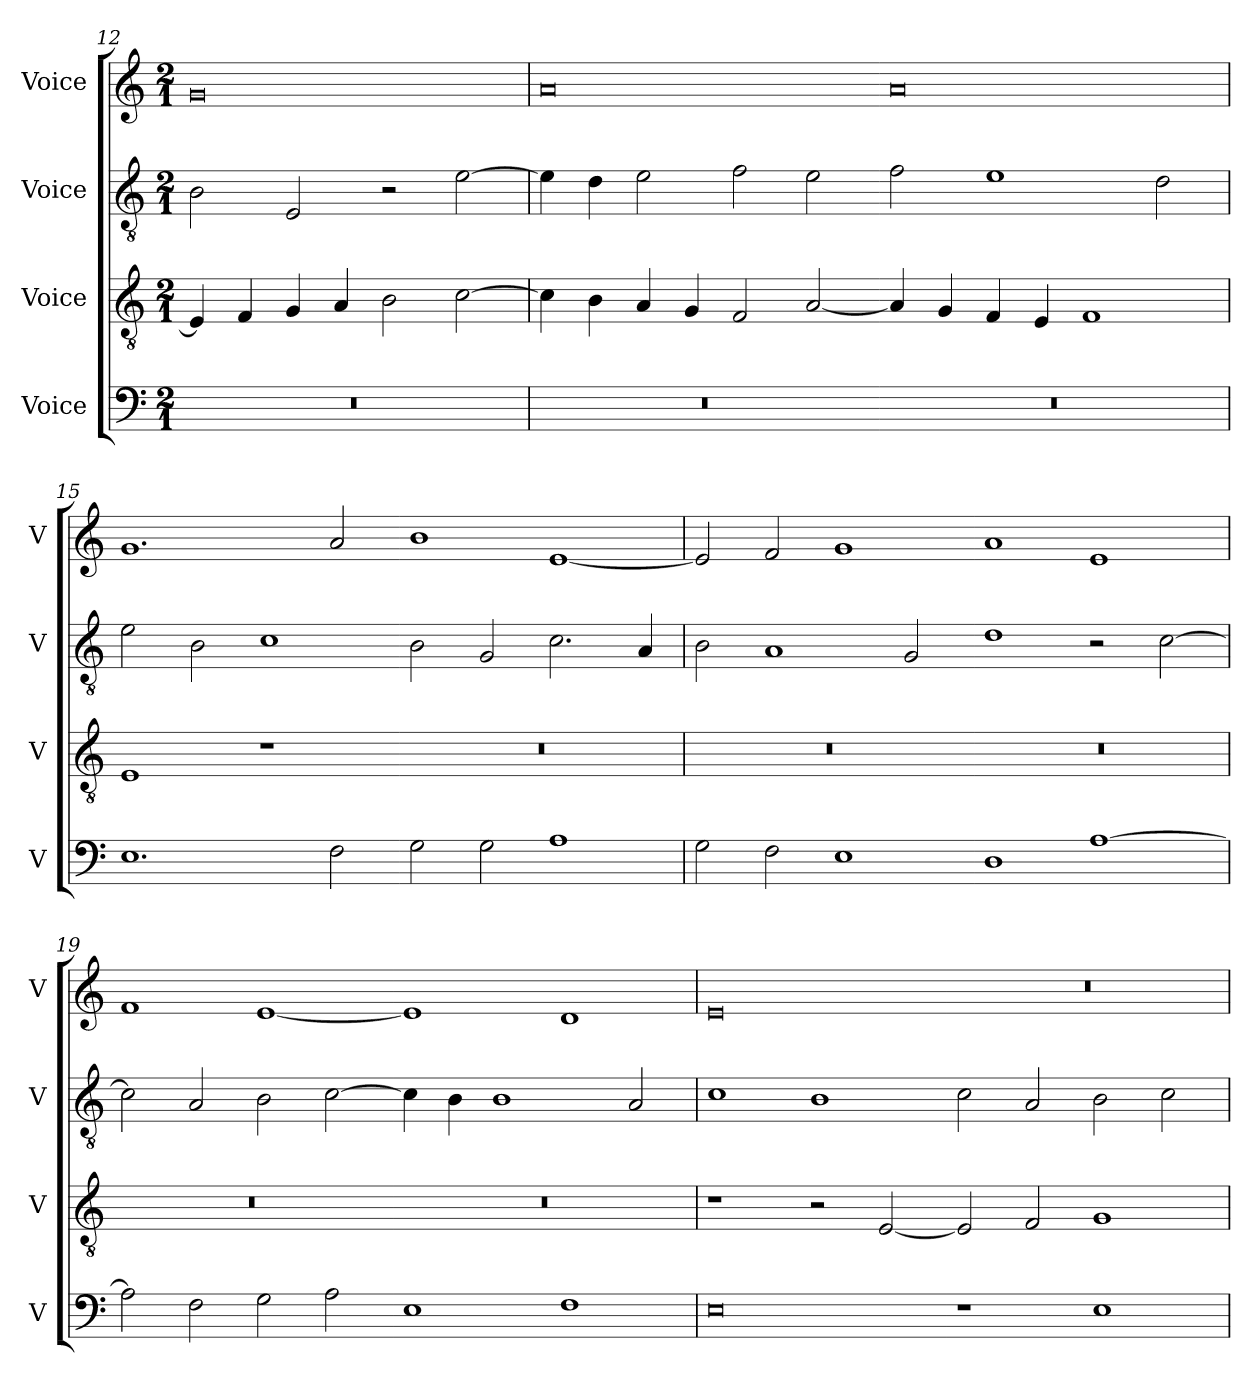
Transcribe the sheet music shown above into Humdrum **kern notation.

**kern	**kern	**kern	**kern
*part4	*part3	*part2	*part1
*staff4	*staff3	*staff2	*staff1
*I"Voice	*I"Voice	*I"Voice	*I"Voice
*I'V	*I'V	*I'V	*I'V
*clefF4	*clefGv2	*clefGv2	*clefG2
*k[]	*k[]	*k[]	*k[]
*M2/1	*M2/1	*M2/1	*M2/1
=12	=12	=12	=12
0r	4E/]	2B\	0g
.	4F/	.	.
.	4G/	2E/	.
.	4A/	.	.
.	2B\	2r	.
.	[2c\	[2e\	.
!!LO:PB:g=z
=13	=13	=13	=13
0r	4c\]	4e\]	0a
.	4B\	4d\	.
.	4A/	2e\	.
.	4G/	.	.
.	2F/	2f\	.
.	[2A/	2e\	.
=14-	=14-	=14-	=14-
0r	4A/]	2f\	0a
.	4G/	.	.
.	4F/	1e	.
.	4E/	.	.
.	1F	.	.
.	.	2d\	.
=15	=15	=15	=15
1.E	1E	2e\	1.g
.	.	2B\	.
.	1r	1c	.
2F\	.	.	2a/
=16-	=16-	=16-	=16-
2G\	0r	2B\	1b
2G\	.	2G/	.
1A	.	2.c\	[1e
.	.	4A/	.
!!LO:LB:g=z
=17	=17	=17	=17
2G\	0r	2B\	2e/]
2F\	.	1A	2f/
1E	.	.	1g
.	.	2G/	.
=18-	=18-	=18-	=18-
1D	0r	1d	1a
[1A	.	2r	1e
.	.	[2c\	.
=19	=19	=19	=19
2A\]	0r	2c\]	1f
2F\	.	2A/	.
2G\	.	2B\	[1e
2A\	.	[2c\	.
=20-	=20-	=20-	=20-
1E	0r	4c\]	1e]
.	.	4B\	.
.	.	1B	.
1F	.	.	1d
.	.	2A/	.
!!LO:LB:g=z
=21	=21	=21	=21
0E	1r	1c	0e
.	2r	1B	.
.	[2E/	.	.
=22-	=22-	=22-	=22-
1r	2E/]	2c\	0r
.	2F/	2A/	.
1E	1G	2B\	.
.	.	2c\	.
=	=	=	=
*-	*-	*-	*-
